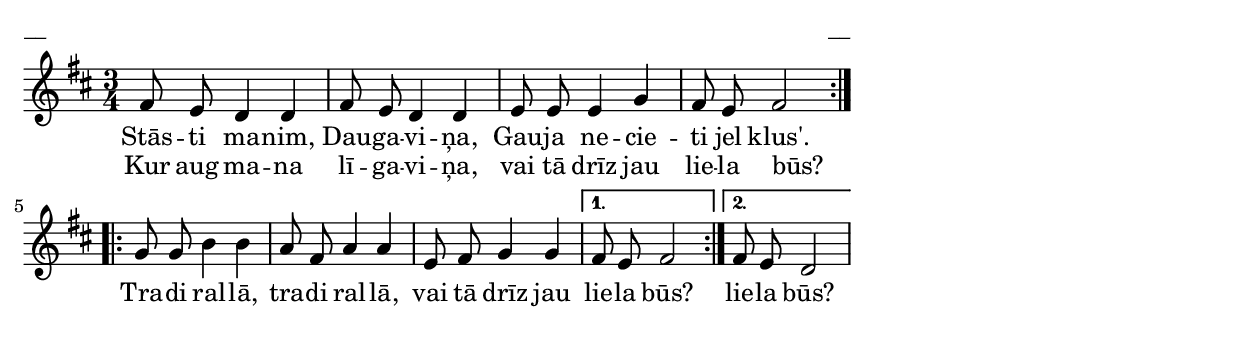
\version "2.13.16"
%\header {
%    title = "Stāsti manim Daugaviņa"
%}
\paper {
line-width = 14\cm
left-margin = 0.4\cm
between-system-padding = 0.1\cm
between-system-space = 0.1\cm
}
\layout {
indent = #0
ragged-last = ##f
}


voiceA = \relative c' {
\clef "treble"
\key d\major
\time 3/4
\repeat volta 2 {
fis8 e d4 d4 | fis8 e d4 d4 | 
e8 e e4 g | fis8 e fis2 
}
\repeat volta 2 {
g8 g b4 b | a8 fis a4 a | e8 fis g4 g 
}
\alternative { { fis8 e fis2 } { fis8 e d2 } }
} 



lyricAA = \lyricmode {
Stās -- ti ma -- nim, Dau -- ga -- vi -- ņa, Gau -- ja ne -- cie -- ti jel klus'.
Tra -- di ral -- lā, tra -- di ral -- lā, vai tā drīz jau lie -- la būs? lie -- la būs?
}

lyricAB = \lyricmode {
Kur aug ma -- na lī -- ga -- vi -- ņa, 
vai tā drīz jau lie -- la būs? _ _ _ _ _
}



fullScore = <<
\new Staff {
<<
\new Voice = "voiceA" { \oneVoice \autoBeamOff \voiceA }
\lyricsto "voiceA" \new Lyrics \lyricAA
\lyricsto "voiceA" \new Lyrics \lyricAB
>>
}
>>

\score {
\fullScore
\header { piece = "__" opus = "__" }
}
\markup { \with-color #(x11-color 'white) \sans \smaller "__" }
\score {
\unfoldRepeats
\fullScore
\midi {
\context { \Staff \remove "Staff_performer" }
\context { \Voice \consists "Staff_performer" }
}
}



